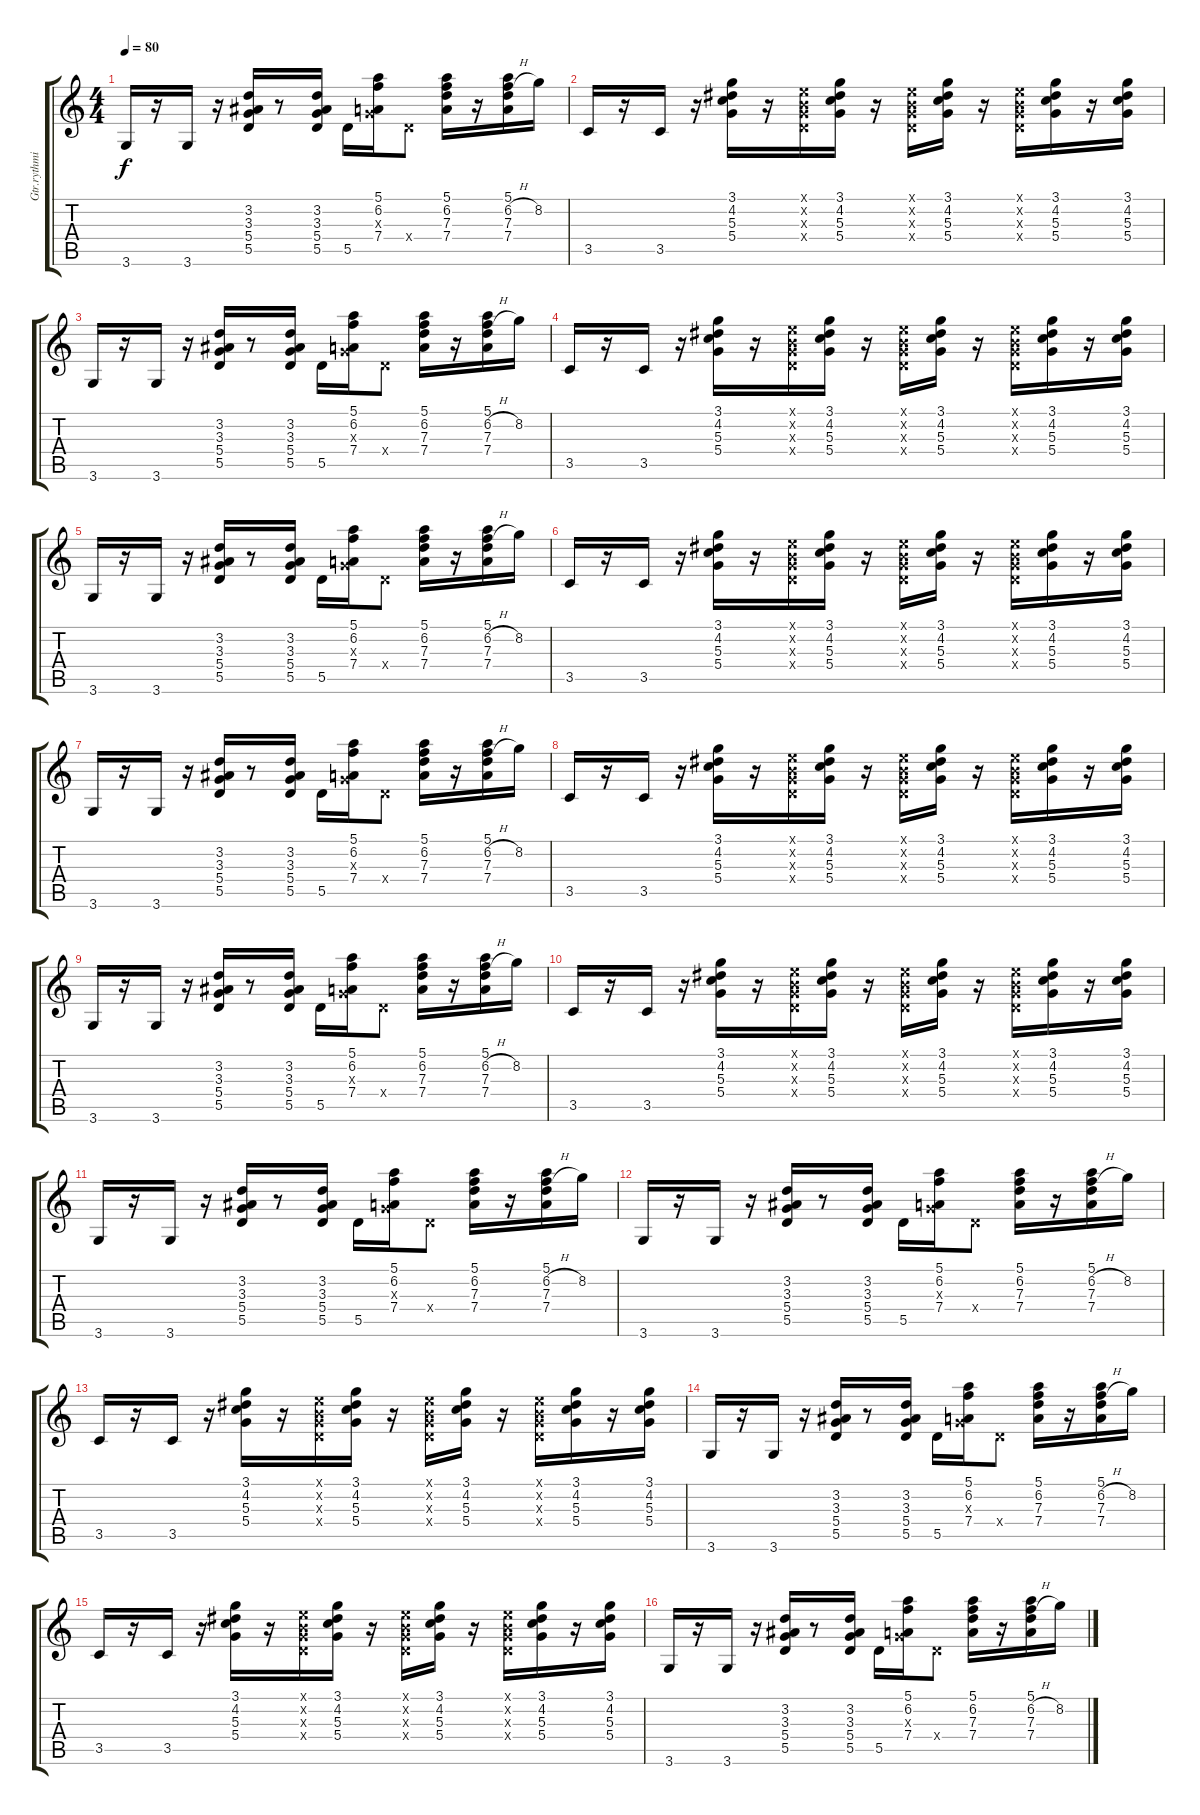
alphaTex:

\track ("Gtr.rythmique" "Gtr.rythmi") {instrument acousticguitarnylon}
\staff {score tabs}
\tuning (E4 B3 G3 D3 A2 E2) {hide}
\ts (4 4)
\tempo 80
\clef g2
\ks c
3.6.16{dy f} r.16 3.6.16 r.16 (3.2 3.3 5.4 5.5).16 r.8 (3.2 3.3 5.4 5.5).16 5.5.16 (5.1 6.2 0.3{x} 7.4).16 0.4{x}.8 (5.1 6.2 7.3 7.4).16 r.16 (5.1 6.2{h} 7.3 7.4).16 8.2.16 |
3.5.16 r.16 3.5.16 r.16 (3.1 4.2 5.3 5.4).16 r.16 (0.1{x} 0.2{x} 0.3{x} 0.4{x}).16 (3.1 4.2 5.3 5.4).16 r.16 (0.1{x} 0.2{x} 0.3{x} 0.4{x}).16 (3.1 4.2 5.3 5.4).16 r.16 (0.1{x} 0.2{x} 0.3{x} 0.4{x}).16 (3.1 4.2 5.3 5.4).16 r.16 (3.1 4.2 5.3 5.4).16 |
3.6.16 r.16 3.6.16 r.16 (3.2 3.3 5.4 5.5).16 r.8 (3.2 3.3 5.4 5.5).16 5.5.16 (5.1 6.2 0.3{x} 7.4).16 0.4{x}.8 (5.1 6.2 7.3 7.4).16 r.16 (5.1 6.2{h} 7.3 7.4).16 8.2.16 |
3.5.16 r.16 3.5.16 r.16 (3.1 4.2 5.3 5.4).16 r.16 (0.1{x} 0.2{x} 0.3{x} 0.4{x}).16 (3.1 4.2 5.3 5.4).16 r.16 (0.1{x} 0.2{x} 0.3{x} 0.4{x}).16 (3.1 4.2 5.3 5.4).16 r.16 (0.1{x} 0.2{x} 0.3{x} 0.4{x}).16 (3.1 4.2 5.3 5.4).16 r.16 (3.1 4.2 5.3 5.4).16 |
3.6.16 r.16 3.6.16 r.16 (3.2 3.3 5.4 5.5).16 r.8 (3.2 3.3 5.4 5.5).16 5.5.16 (5.1 6.2 0.3{x} 7.4).16 0.4{x}.8 (5.1 6.2 7.3 7.4).16 r.16 (5.1 6.2{h} 7.3 7.4).16 8.2.16 |
3.5.16 r.16 3.5.16 r.16 (3.1 4.2 5.3 5.4).16 r.16 (0.1{x} 0.2{x} 0.3{x} 0.4{x}).16 (3.1 4.2 5.3 5.4).16 r.16 (0.1{x} 0.2{x} 0.3{x} 0.4{x}).16 (3.1 4.2 5.3 5.4).16 r.16 (0.1{x} 0.2{x} 0.3{x} 0.4{x}).16 (3.1 4.2 5.3 5.4).16 r.16 (3.1 4.2 5.3 5.4).16 |
3.6.16 r.16 3.6.16 r.16 (3.2 3.3 5.4 5.5).16 r.8 (3.2 3.3 5.4 5.5).16 5.5.16 (5.1 6.2 0.3{x} 7.4).16 0.4{x}.8 (5.1 6.2 7.3 7.4).16 r.16 (5.1 6.2{h} 7.3 7.4).16 8.2.16 |
3.5.16 r.16 3.5.16 r.16 (3.1 4.2 5.3 5.4).16 r.16 (0.1{x} 0.2{x} 0.3{x} 0.4{x}).16 (3.1 4.2 5.3 5.4).16 r.16 (0.1{x} 0.2{x} 0.3{x} 0.4{x}).16 (3.1 4.2 5.3 5.4).16 r.16 (0.1{x} 0.2{x} 0.3{x} 0.4{x}).16 (3.1 4.2 5.3 5.4).16 r.16 (3.1 4.2 5.3 5.4).16 |
3.6.16 r.16 3.6.16 r.16 (3.2 3.3 5.4 5.5).16 r.8 (3.2 3.3 5.4 5.5).16 5.5.16 (5.1 6.2 0.3{x} 7.4).16 0.4{x}.8 (5.1 6.2 7.3 7.4).16 r.16 (5.1 6.2{h} 7.3 7.4).16 8.2.16 |
3.5.16 r.16 3.5.16 r.16 (3.1 4.2 5.3 5.4).16 r.16 (0.1{x} 0.2{x} 0.3{x} 0.4{x}).16 (3.1 4.2 5.3 5.4).16 r.16 (0.1{x} 0.2{x} 0.3{x} 0.4{x}).16 (3.1 4.2 5.3 5.4).16 r.16 (0.1{x} 0.2{x} 0.3{x} 0.4{x}).16 (3.1 4.2 5.3 5.4).16 r.16 (3.1 4.2 5.3 5.4).16 |
3.6.16 r.16 3.6.16 r.16 (3.2 3.3 5.4 5.5).16 r.8 (3.2 3.3 5.4 5.5).16 5.5.16 (5.1 6.2 0.3{x} 7.4).16 0.4{x}.8 (5.1 6.2 7.3 7.4).16 r.16 (5.1 6.2{h} 7.3 7.4).16 8.2.16 |
3.6.16 r.16 3.6.16 r.16 (3.2 3.3 5.4 5.5).16 r.8 (3.2 3.3 5.4 5.5).16 5.5.16 (5.1 6.2 0.3{x} 7.4).16 0.4{x}.8 (5.1 6.2 7.3 7.4).16 r.16 (5.1 6.2{h} 7.3 7.4).16 8.2.16 |
3.5.16 r.16 3.5.16 r.16 (3.1 4.2 5.3 5.4).16 r.16 (0.1{x} 0.2{x} 0.3{x} 0.4{x}).16 (3.1 4.2 5.3 5.4).16 r.16 (0.1{x} 0.2{x} 0.3{x} 0.4{x}).16 (3.1 4.2 5.3 5.4).16 r.16 (0.1{x} 0.2{x} 0.3{x} 0.4{x}).16 (3.1 4.2 5.3 5.4).16 r.16 (3.1 4.2 5.3 5.4).16 |
3.6.16 r.16 3.6.16 r.16 (3.2 3.3 5.4 5.5).16 r.8 (3.2 3.3 5.4 5.5).16 5.5.16 (5.1 6.2 0.3{x} 7.4).16 0.4{x}.8 (5.1 6.2 7.3 7.4).16 r.16 (5.1 6.2{h} 7.3 7.4).16 8.2.16 |
3.5.16 r.16 3.5.16 r.16 (3.1 4.2 5.3 5.4).16 r.16 (0.1{x} 0.2{x} 0.3{x} 0.4{x}).16 (3.1 4.2 5.3 5.4).16 r.16 (0.1{x} 0.2{x} 0.3{x} 0.4{x}).16 (3.1 4.2 5.3 5.4).16 r.16 (0.1{x} 0.2{x} 0.3{x} 0.4{x}).16 (3.1 4.2 5.3 5.4).16 r.16 (3.1 4.2 5.3 5.4).16 |
3.6.16 r.16 3.6.16 r.16 (3.2 3.3 5.4 5.5).16 r.8 (3.2 3.3 5.4 5.5).16 5.5.16 (5.1 6.2 0.3{x} 7.4).16 0.4{x}.8 (5.1 6.2 7.3 7.4).16 r.16 (5.1 6.2{h} 7.3 7.4).16 8.2.16
